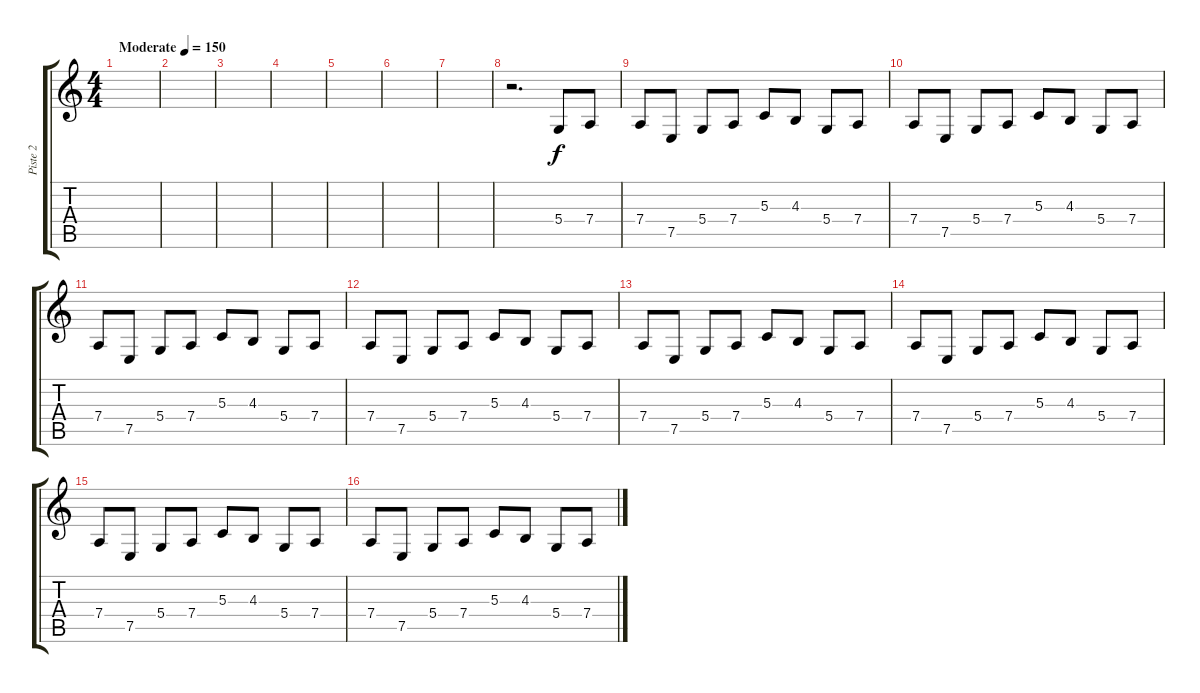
\track ("Piste 2" "Piste 2") {instrument drawbarorgan}
\staff {score tabs}
\tuning (E4 B3 G3 D3 A2 E2) {hide}
\ts (4 4)
\tempo (150 "Moderate")
\clef g2
\ks c
|
|
|
|
|
|
|
r.2{d} 5.4.8 7.4.8 |
7.4.8 7.5.8 5.4.8 7.4.8 5.3.8 4.3.8 5.4.8 7.4.8 |
7.4.8 7.5.8 5.4.8 7.4.8 5.3.8 4.3.8 5.4.8 7.4.8 |
7.4.8 7.5.8 5.4.8 7.4.8 5.3.8 4.3.8 5.4.8 7.4.8 |
7.4.8 7.5.8 5.4.8 7.4.8 5.3.8 4.3.8 5.4.8 7.4.8 |
7.4.8 7.5.8 5.4.8 7.4.8 5.3.8 4.3.8 5.4.8 7.4.8 |
7.4.8 7.5.8 5.4.8 7.4.8 5.3.8 4.3.8 5.4.8 7.4.8 |
7.4.8 7.5.8 5.4.8 7.4.8 5.3.8 4.3.8 5.4.8 7.4.8 |
7.4.8 7.5.8 5.4.8 7.4.8 5.3.8 4.3.8 5.4.8 7.4.8
